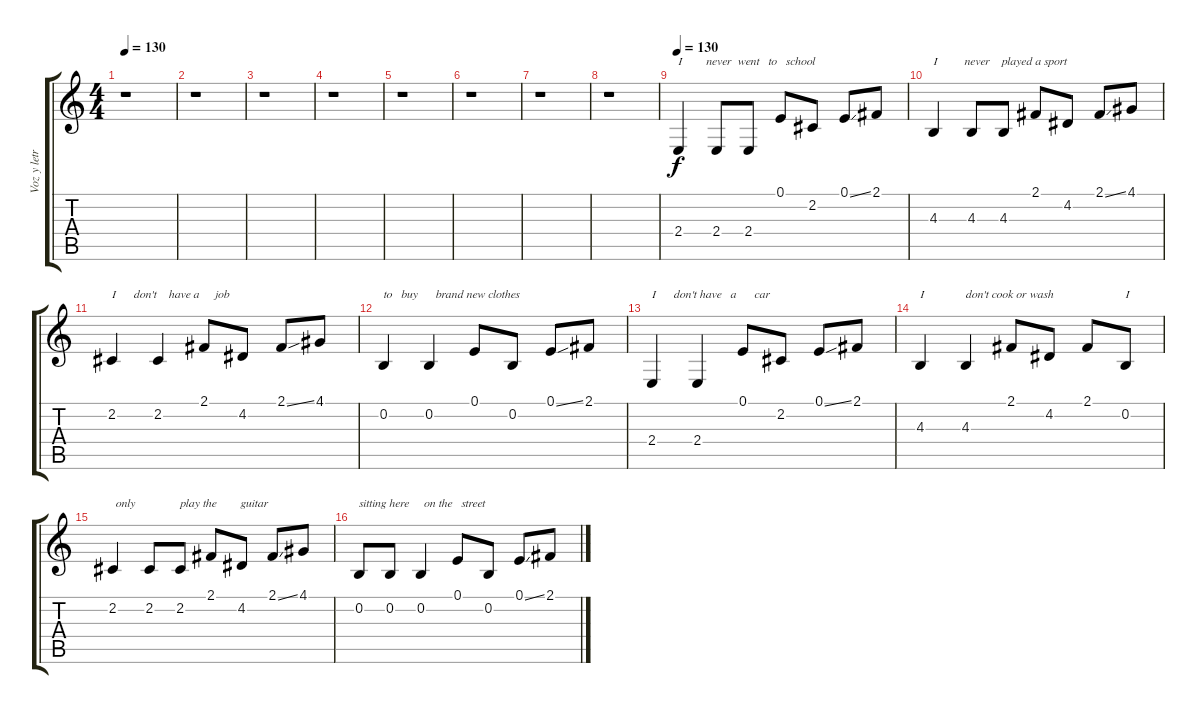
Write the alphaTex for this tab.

\track ("Voz y letra" "Voz y letr") {instrument tenorsax}
\staff {score tabs}
\tuning (E4 B3 G3 D3 A2 E2) {hide}
\ts (4 4)
\tempo 130
\clef g2
\ks c
r.1{dy f instrument tenorsax} |
r.1 |
r.1 |
r.1 |
r.1 |
r.1 |
r.1 |
r.1 |
\tempo 130
2.4.4{txt "I        never  went   to   school"} 2.4.8 2.4.8 0.1.8 2.2.8 0.1{ss}.8 2.1.8 |
4.3.4{txt "I         never    played a sport"} 4.3.8 4.3.8 2.1.8 4.2.8 2.1{ss}.8 4.1.8 |
2.2.4{txt "I      don't    have a     job"} 2.2.4 2.1.8 4.2.8 2.1{ss}.8 4.1.8 |
0.2.4{txt "to   buy      brand new clothes"} 0.2.4 0.1.8 0.2.8 0.1{ss}.8 2.1.8 |
2.4.4{txt "I      don't have   a      car"} 2.4.4 0.1.8 2.2.8 0.1{ss}.8 2.1.8 |
4.3.4{txt "I"} 4.3.4{txt "don't cook or wash"} 2.1.8 4.2.8 2.1.8 0.2.8{txt "I"} |
2.2.4{txt " only"} 2.2.8 2.2.8{txt "play the        guitar"} 2.1.8 4.2.8 2.1{ss}.8 4.1.8 |
0.2.8{txt "sitting here     on the   street"} 0.2.8 0.2.4 0.1.8 0.2.8 0.1{ss}.8 2.1.8
